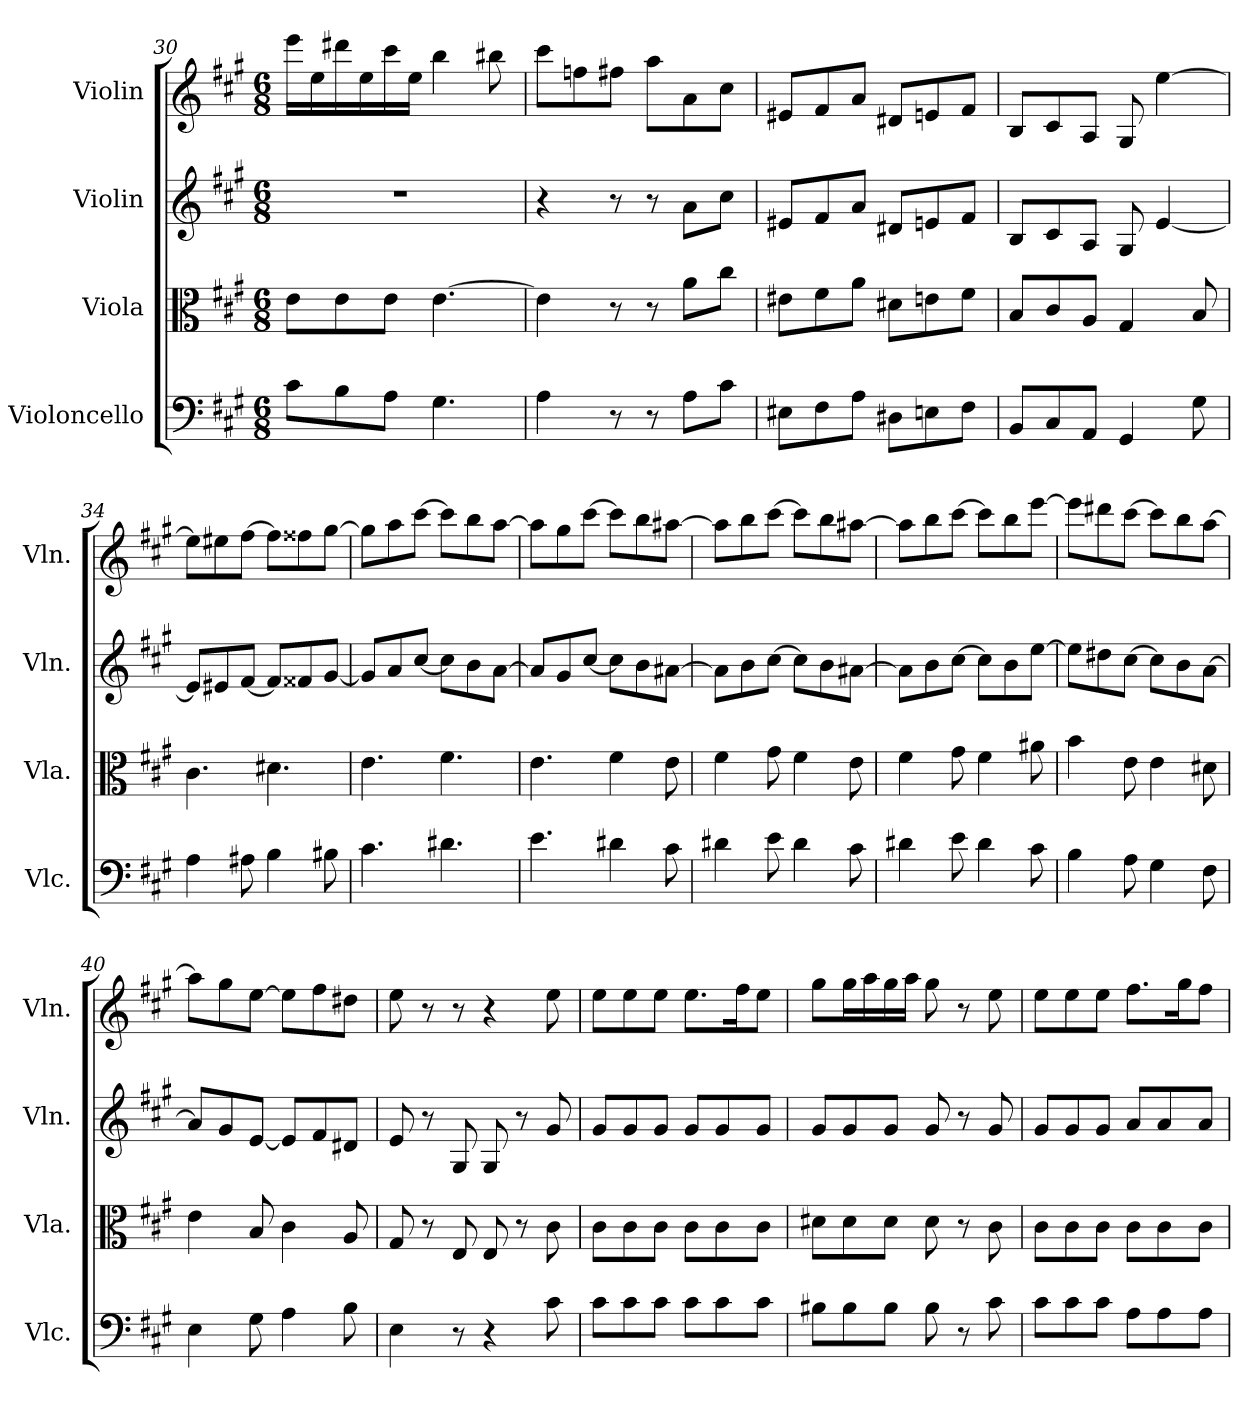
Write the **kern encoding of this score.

**kern	**kern	**kern	**kern
*part4	*part3	*part2	*part1
*staff4	*staff3	*staff2	*staff1
*I"Violoncello	*I"Viola	*I"Violin	*I"Violin
*I'Vlc.	*I'Vla.	*I'Vln.	*I'Vln.
*clefF4	*clefC3	*clefG2	*clefG2
*k[f#c#g#]	*k[f#c#g#]	*k[f#c#g#]	*k[f#c#g#]
*A:	*A:	*A:	*A:
*M6/8	*M6/8	*M6/8	*M6/8
=30	=30	=30	=30
8c#\L	8e\L	2.r	16eee\LL
.	.	.	16ee\
8B\	8e\	.	16ddd#X\
.	.	.	16ee\
8A\J	8e\J	.	16ccc#\
.	.	.	16ee\JJ
4.G#\	[4.e\	.	4bb\
.	.	.	8bb#X\
=31	=31	=31	=31
4A\	4e\]	4r	8ccc#\L
.	.	.	8ffn\
8r	8r	8r	8ff#X\J
8r	8r	8r	8aa\L
8A\L	8a\L	8a\L	8a\
8c#\J	8cc#\J	8cc#\J	8cc#\J
=32	=32	=32	=32
8E#X\L	8e#X\L	8e#X/L	8e#X/L
8F#\	8f#\	8f#/	8f#/
8A\J	8a\J	8a/J	8a/J
8D#X\L	8d#X\L	8d#X/L	8d#X/L
8En\	8en\	8en/	8en/
8F#\J	8f#\J	8f#/J	8f#/J
=33	=33	=33	=33
8BB/L	8B/L	8B/L	8B/L
8C#/	8c#/	8c#/	8c#/
8AA/J	8A/J	8A/J	8A/J
4GG#/	4G#/	8G#/	8G#/
.	.	[4e/	[4ee\
8G#\	8B/	.	.
=34	=34	=34	=34
4A\	4.c#\	8e/L]	8ee\L]
.	.	8e#X/	8ee#X\
8A#X\	.	[8f#/J	[8ff#\J
4B\	4.d#X\	8f#/L]	8ff#\L]
.	.	8f##X/	8ff##X\
8B#X\	.	[8g#/J	[8gg#\J
=35	=35	=35	=35
4.c#\	4.e\	8g#/L]	8gg#\L]
.	.	8a/	8aa\
.	.	[8cc#/J	[8ccc#\J
4.d#X\	4.f#\	8cc#\L]	8ccc#\L]
.	.	8b\	8bb\
.	.	[8a\J	[8aa\J
=36	=36	=36	=36
4.e\	4.e\	8a/L]	8aa\L]
.	.	8g#/	8gg#\
.	.	[8cc#/J	[8ccc#\J
4d#X\	4f#\	8cc#\L]	8ccc#\L]
.	.	8b\	8bb\
8c#\	8e\	[8a#X\J	[8aa#X\J
=37	=37	=37	=37
4d#X\	4f#\	8a#\L]	8aa#\L]
.	.	8b\	8bb\
8e\	8g#\	[8cc#\J	[8ccc#\J
4d#\	4f#\	8cc#\L]	8ccc#\L]
.	.	8b\	8bb\
8c#\	8e\	[8a#X\J	[8aa#X\J
=38	=38	=38	=38
4d#X\	4f#\	8a#\L]	8aa#\L]
.	.	8b\	8bb\
8e\	8g#\	[8cc#\J	[8ccc#\J
4d#\	4f#\	8cc#\L]	8ccc#\L]
.	.	8b\	8bb\
8c#\	8a#X\	[8ee\J	[8eee\J
=39	=39	=39	=39
4B\	4b\	8ee\L]	8eee\L]
.	.	8dd#X\	8ddd#X\
8A\	8e\	[8cc#\J	[8ccc#\J
4G#\	4e\	8cc#\L]	8ccc#\L]
.	.	8b\	8bb\
8F#\	8d#X\	[8a\J	[8aa\J
=40	=40	=40	=40
4E\	4e\	8a/L]	8aa\L]
.	.	8g#/	8gg#\
8G#\	8B/	[8e/J	[8ee\J
4A\	4c#\	8e/L]	8ee\L]
.	.	8f#/	8ff#\
8B\	8A/	8d#X/J	8dd#X\J
=41	=41	=41	=41
4E\	8G#/	8e/	8ee\
.	8r	8r	8r
8r	8E/	8G#/	8r
4r	8E/	8G#/	4r
.	8r	8r	.
8c#\	8c#\	8g#/	8ee\
=42	=42	=42	=42
8c#\L	8c#\L	8g#/L	8ee\L
8c#\	8c#\	8g#/	8ee\
8c#\J	8c#\J	8g#/J	8ee\J
8c#\L	8c#\L	8g#/L	8.ee\L
8c#\	8c#\	8g#/	.
.	.	.	16ff#\K
8c#\J	8c#\J	8g#/J	8ee\J
=43	=43	=43	=43
8B#X\L	8d#X\L	8g#/L	8gg#\L
8B#\	8d#\	8g#/	16gg#\L
.	.	.	16aa\
8B#\J	8d#\J	8g#/J	16gg#\
.	.	.	16aa\JJ
8B#\	8d#\	8g#/	8gg#\
8r	8r	8r	8r
8c#\	8c#\	8g#/	8ee\
=44	=44	=44	=44
8c#\L	8c#\L	8g#/L	8ee\L
8c#\	8c#\	8g#/	8ee\
8c#\J	8c#\J	8g#/J	8ee\J
8A\L	8c#\L	8a/L	8.ff#\L
8A\	8c#\	8a/	.
.	.	.	16gg#\K
8A\J	8c#\J	8a/J	8ff#\J
=	=	=	=
*-	*-	*-	*-
